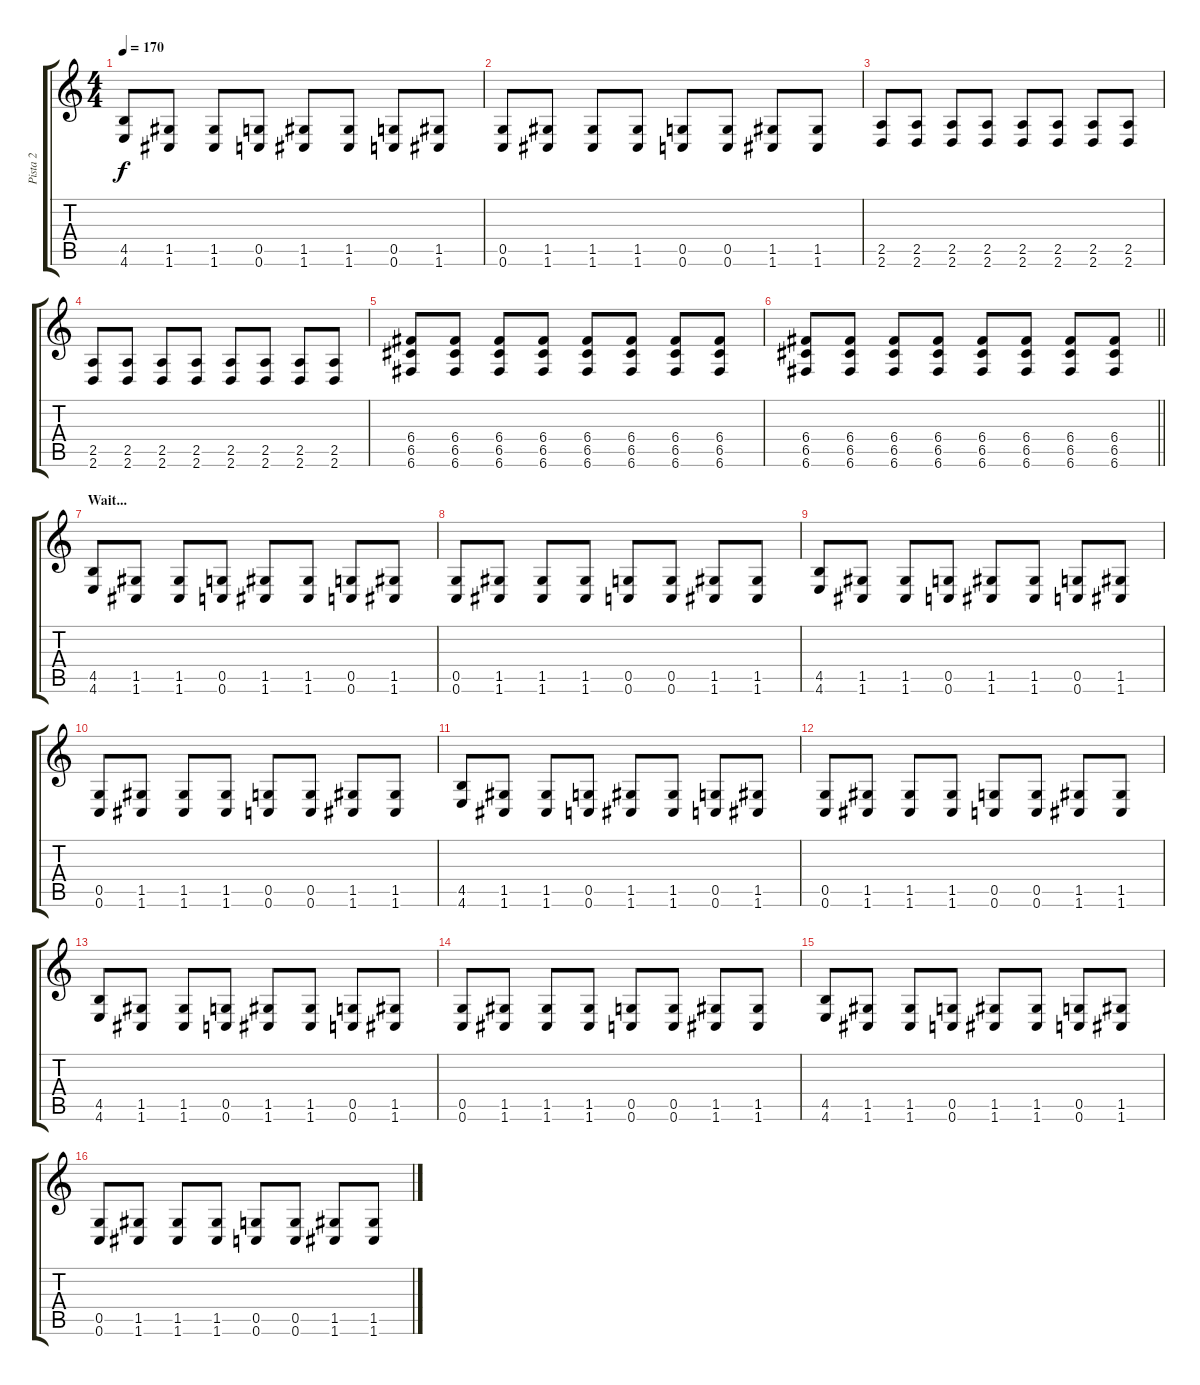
\track ("Pista 2" "Pista 2") {instrument distortionguitar}
\staff {score tabs}
\tuning (D4 A3 F3 C3 G2 C2) {hide}
\ts (4 4)
\tempo 170
\clef g2
\ks c
(4.5 4.6).8{dy f} (1.5 1.6).8 (1.5 1.6).8 (0.5 0.6).8 (1.5 1.6).8 (1.5 1.6).8 (0.5 0.6).8 (1.5 1.6).8 |
(0.5 0.6).8 (1.5 1.6).8 (1.5 1.6).8 (1.5 1.6).8 (0.5 0.6).8 (0.5 0.6).8 (1.5 1.6).8 (1.5 1.6).8 |
(2.5 2.6).8 (2.5 2.6).8 (2.5 2.6).8 (2.5 2.6).8 (2.5 2.6).8 (2.5 2.6).8 (2.5 2.6).8 (2.5 2.6).8 |
(2.5 2.6).8 (2.5 2.6).8 (2.5 2.6).8 (2.5 2.6).8 (2.5 2.6).8 (2.5 2.6).8 (2.5 2.6).8 (2.5 2.6).8 |
(6.4 6.5 6.6).8 (6.4 6.5 6.6).8 (6.4 6.5 6.6).8 (6.4 6.5 6.6).8 (6.4 6.5 6.6).8 (6.4 6.5 6.6).8 (6.4 6.5 6.6).8 (6.4 6.5 6.6).8 |
\barLineRight lightlight
(6.4 6.5 6.6).8 (6.4 6.5 6.6).8 (6.4 6.5 6.6).8 (6.4 6.5 6.6).8 (6.4 6.5 6.6).8 (6.4 6.5 6.6).8 (6.4 6.5 6.6).8 (6.4 6.5 6.6).8 |
\section ("" "Wait...")
(4.5 4.6).8 (1.5 1.6).8 (1.5 1.6).8 (0.5 0.6).8 (1.5 1.6).8 (1.5 1.6).8 (0.5 0.6).8 (1.5 1.6).8 |
(0.5 0.6).8 (1.5 1.6).8 (1.5 1.6).8 (1.5 1.6).8 (0.5 0.6).8 (0.5 0.6).8 (1.5 1.6).8 (1.5 1.6).8 |
(4.5 4.6).8 (1.5 1.6).8 (1.5 1.6).8 (0.5 0.6).8 (1.5 1.6).8 (1.5 1.6).8 (0.5 0.6).8 (1.5 1.6).8 |
(0.5 0.6).8 (1.5 1.6).8 (1.5 1.6).8 (1.5 1.6).8 (0.5 0.6).8 (0.5 0.6).8 (1.5 1.6).8 (1.5 1.6).8 |
(4.5 4.6).8 (1.5 1.6).8 (1.5 1.6).8 (0.5 0.6).8 (1.5 1.6).8 (1.5 1.6).8 (0.5 0.6).8 (1.5 1.6).8 |
(0.5 0.6).8 (1.5 1.6).8 (1.5 1.6).8 (1.5 1.6).8 (0.5 0.6).8 (0.5 0.6).8 (1.5 1.6).8 (1.5 1.6).8 |
(4.5 4.6).8 (1.5 1.6).8 (1.5 1.6).8 (0.5 0.6).8 (1.5 1.6).8 (1.5 1.6).8 (0.5 0.6).8 (1.5 1.6).8 |
(0.5 0.6).8 (1.5 1.6).8 (1.5 1.6).8 (1.5 1.6).8 (0.5 0.6).8 (0.5 0.6).8 (1.5 1.6).8 (1.5 1.6).8 |
(4.5 4.6).8 (1.5 1.6).8 (1.5 1.6).8 (0.5 0.6).8 (1.5 1.6).8 (1.5 1.6).8 (0.5 0.6).8 (1.5 1.6).8 |
(0.5 0.6).8 (1.5 1.6).8 (1.5 1.6).8 (1.5 1.6).8 (0.5 0.6).8 (0.5 0.6).8 (1.5 1.6).8 (1.5 1.6).8
